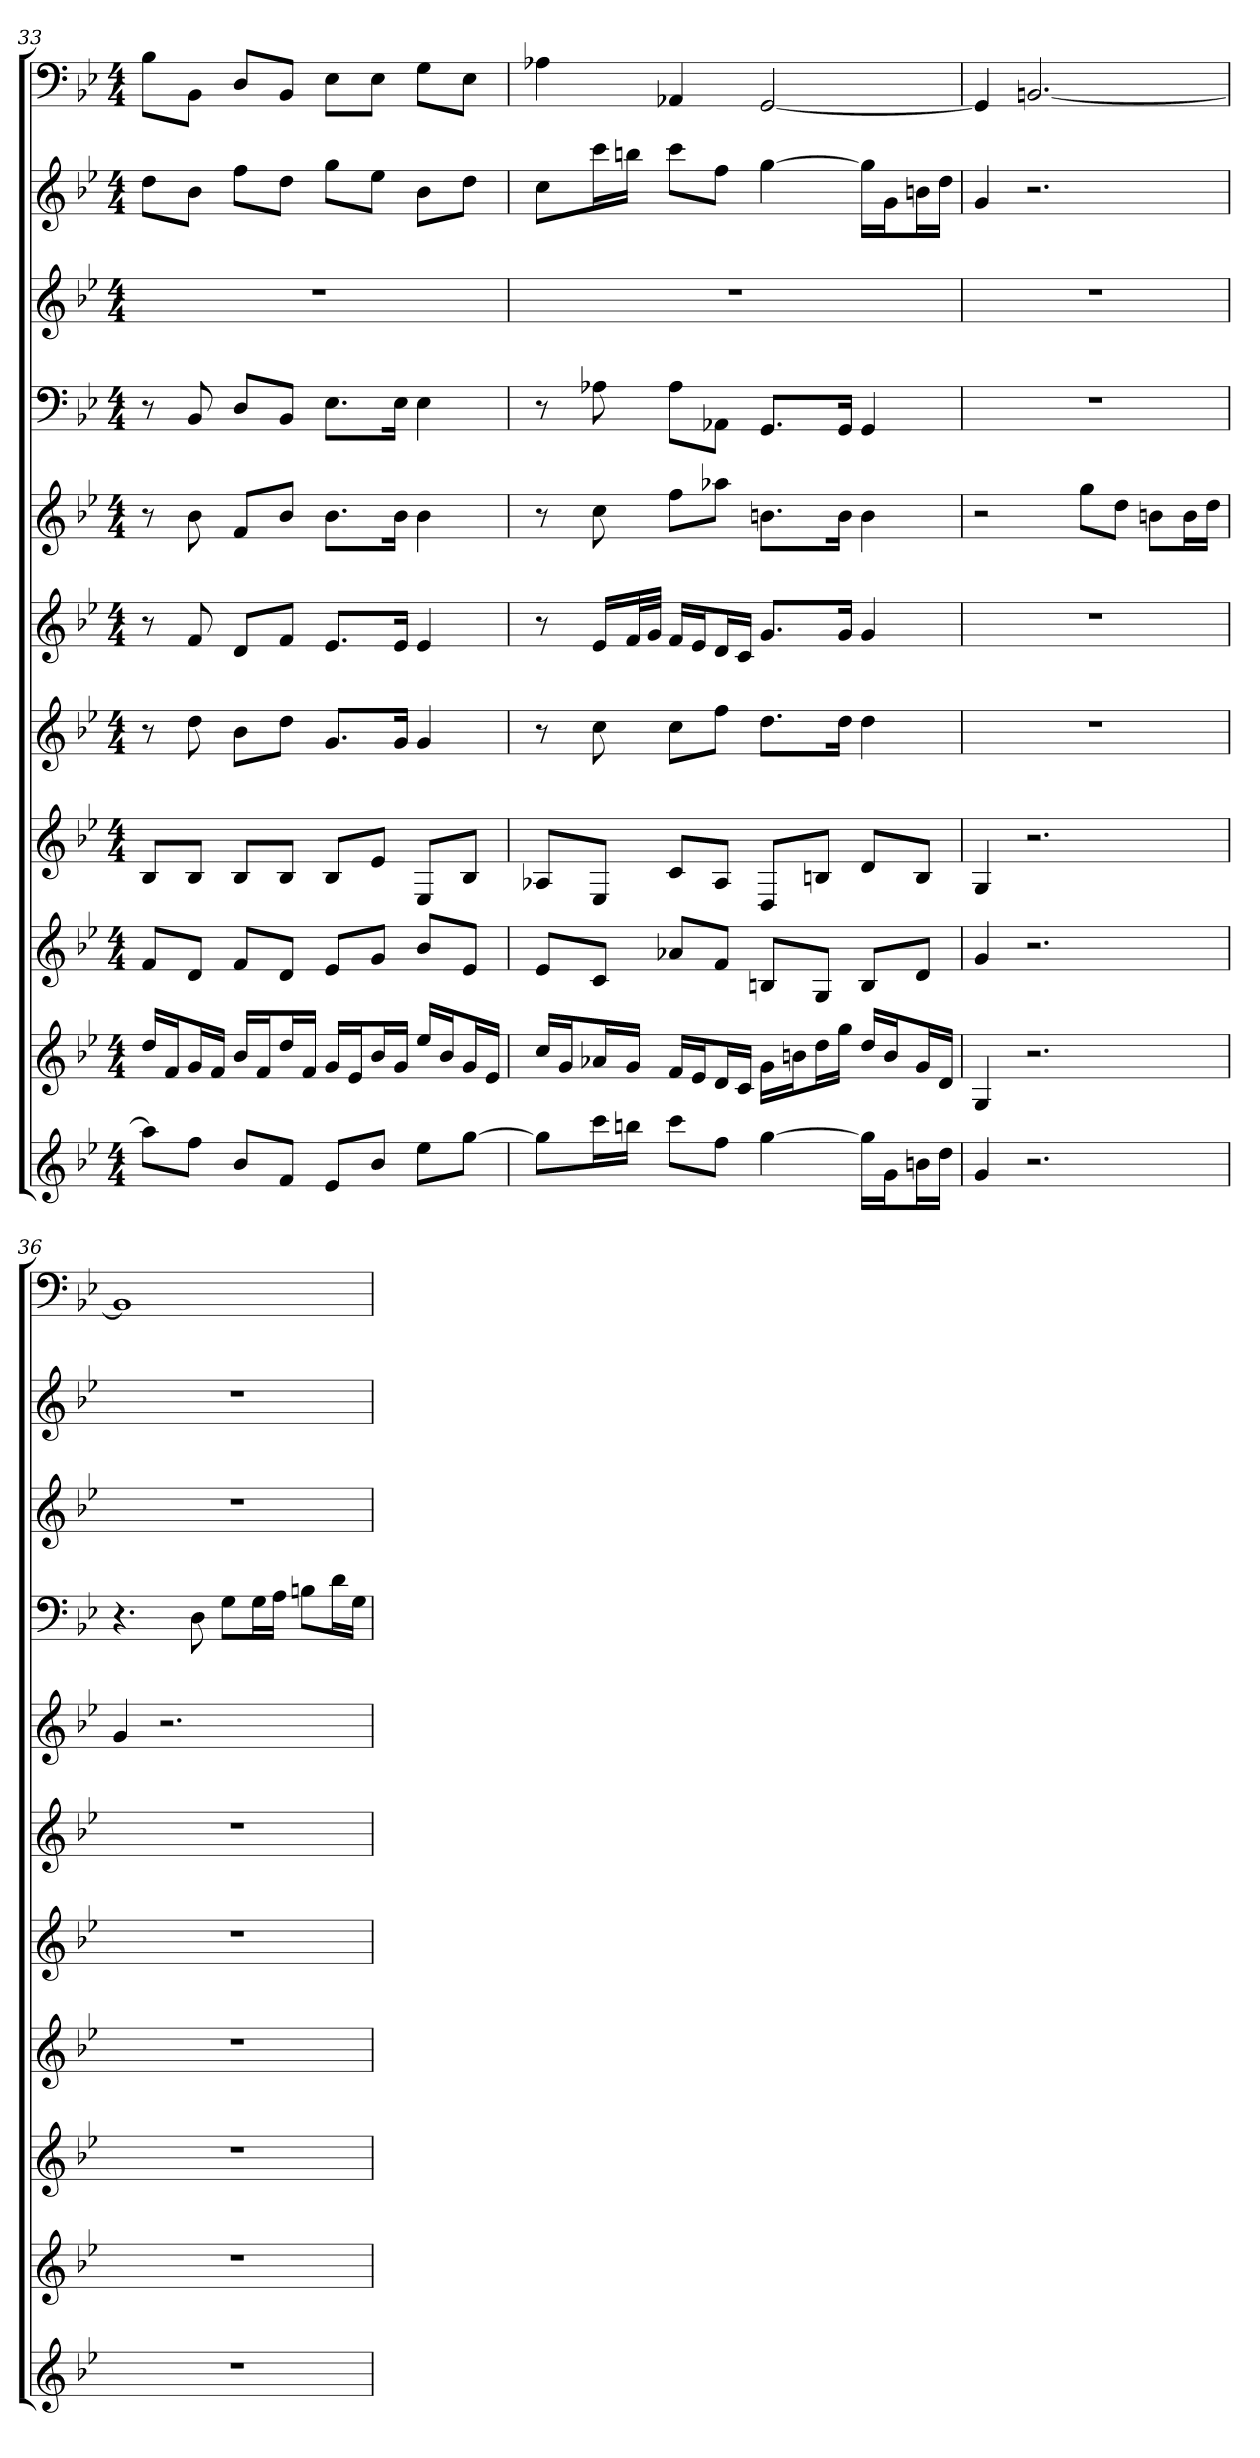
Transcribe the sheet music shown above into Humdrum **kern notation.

**kern	**kern	**kern	**kern	**kern	**kern	**kern	**kern	**kern	**kern	**kern
*part11	*part10	*part9	*part8	*part7	*part6	*part5	*part4	*part3	*part2	*part1
*staff11	*staff10	*staff9	*staff8	*staff7	*staff6	*staff5	*staff4	*staff3	*staff2	*staff1
*clefG2	*clefG2	*clefG2	*clefG2	*clefG2	*clefG2	*clefG2	*clefF4	*clefG2	*clefG2	*clefF4
*k[b-e-]	*k[b-e-]	*k[b-e-]	*k[b-e-]	*k[b-e-]	*k[b-e-]	*k[b-e-]	*k[b-e-]	*k[b-e-]	*k[b-e-]	*k[b-e-]
*g:	*g:	*g:	*g:	*g:	*g:	*g:	*g:	*g:	*g:	*g:
*M4/4	*M4/4	*M4/4	*M4/4	*M4/4	*M4/4	*M4/4	*M4/4	*M4/4	*M4/4	*M4/4
=33	=33	=33	=33	=33	=33	=33	=33	=33	=33	=33
8aa-\L]	16dd/LL	8f/L	8B-/L	8r	8r	8r	8r	1r	8dd\L	8B-\L
.	16f/J	.	.	.	.	.	.	.	.	.
8ff\J	16g/L	8d/J	8B-/J	8dd	8f	8b-	8BB-	.	8b-\J	8BB-\J
.	16f/JJ	.	.	.	.	.	.	.	.	.
8b-/L	16b-/LL	8f/L	8B-/L	8b-\L	8d/L	8f/L	8D/L	.	8ff\L	8D/L
.	16f/J	.	.	.	.	.	.	.	.	.
8f/J	16dd/L	8d/J	8B-/J	8dd\J	8f/J	8b-/J	8BB-/J	.	8dd\J	8BB-/J
.	16f/JJ	.	.	.	.	.	.	.	.	.
8e-/L	16g/LL	8e-/L	8B-/L	8.g/L	8.e-/L	8.b-\L	8.E-\L	.	8gg\L	8E-\L
.	16e-/J	.	.	.	.	.	.	.	.	.
8b-/J	16b-/L	8g/J	8e-/J	.	.	.	.	.	8ee-\J	8E-\J
.	16g/JJ	.	.	16g/Jk	16e-/Jk	16b-\Jk	16E-\Jk	.	.	.
8ee-\L	16ee-/LL	8b-/L	8E-/L	4g	4e-	4b-	4E-	.	8b-\L	8G\L
.	16b-/J	.	.	.	.	.	.	.	.	.
[8gg\J	16g/L	8e-/J	8B-/J	.	.	.	.	.	8dd\J	8E-\J
.	16e-/JJ	.	.	.	.	.	.	.	.	.
=34	=34	=34	=34	=34	=34	=34	=34	=34	=34	=34
8gg\L]	16cc/LL	8e-/L	8A-X/L	8r	8r	8r	8r	1r	8cc\L	4A-X
.	16g/J	.	.	.	.	.	.	.	.	.
16ccc\L	16a-X/L	8c/J	8E-/J	8cc	16e-/LL	8cc	8A-X	.	16ccc\L	.
16bbn\JJ	16g/JJ	.	.	.	32f/L	.	.	.	16bbn\JJ	.
.	.	.	.	.	32g/JJJ	.	.	.	.	.
8ccc\L	16f/LL	8a-X/L	8c/L	8cc\L	16f/LL	8ff\L	8A-\L	.	8ccc\L	4AA-X
.	16e-/J	.	.	.	16e-/J	.	.	.	.	.
8ff\J	16d/L	8f/J	8A-/J	8ff\J	16d/L	8aa-X\J	8AA-X\J	.	8ff\J	.
.	16c/JJ	.	.	.	16c/JJ	.	.	.	.	.
[4gg	16g\LL	8Bn/L	8D/L	8.dd\L	8.g/L	8.bn\L	8.GG/L	.	[4gg	[2GG
.	16bn\J	.	.	.	.	.	.	.	.	.
.	16dd\L	8G/J	8Bn/J	.	.	.	.	.	.	.
.	16gg\JJ	.	.	16dd\Jk	16g/Jk	16b\Jk	16GG/Jk	.	.	.
16gg\LL]	16dd/LL	8B/L	8d/L	4dd	4g	4b	4GG	.	16gg\LL]	.
16g\J	16b/J	.	.	.	.	.	.	.	16g\J	.
16bn\L	16g/L	8d/J	8B/J	.	.	.	.	.	16bn\L	.
16dd\JJ	16d/JJ	.	.	.	.	.	.	.	16dd\JJ	.
=35	=35	=35	=35	=35	=35	=35	=35	=35	=35	=35
4g	4G	4g	4G	1r	1r	2r	1r	1r	4g	4GG]
2.r	2.r	2.r	2.r	.	.	.	.	.	2.r	[2.BBn
.	.	.	.	.	.	8gg\L	.	.	.	.
.	.	.	.	.	.	8dd\J	.	.	.	.
.	.	.	.	.	.	8bn\L	.	.	.	.
.	.	.	.	.	.	16b\L	.	.	.	.
.	.	.	.	.	.	16dd\JJ	.	.	.	.
=36	=36	=36	=36	=36	=36	=36	=36	=36	=36	=36
1r	1r	1r	1r	1r	1r	4g	4.r	1r	1r	1BB]
.	.	.	.	.	.	2.r	.	.	.	.
.	.	.	.	.	.	.	8D	.	.	.
.	.	.	.	.	.	.	8G\L	.	.	.
.	.	.	.	.	.	.	16G\L	.	.	.
.	.	.	.	.	.	.	16A\JJ	.	.	.
.	.	.	.	.	.	.	8Bn\L	.	.	.
.	.	.	.	.	.	.	16d\L	.	.	.
.	.	.	.	.	.	.	16G\JJ	.	.	.
=	=	=	=	=	=	=	=	=	=	=
*-	*-	*-	*-	*-	*-	*-	*-	*-	*-	*-
